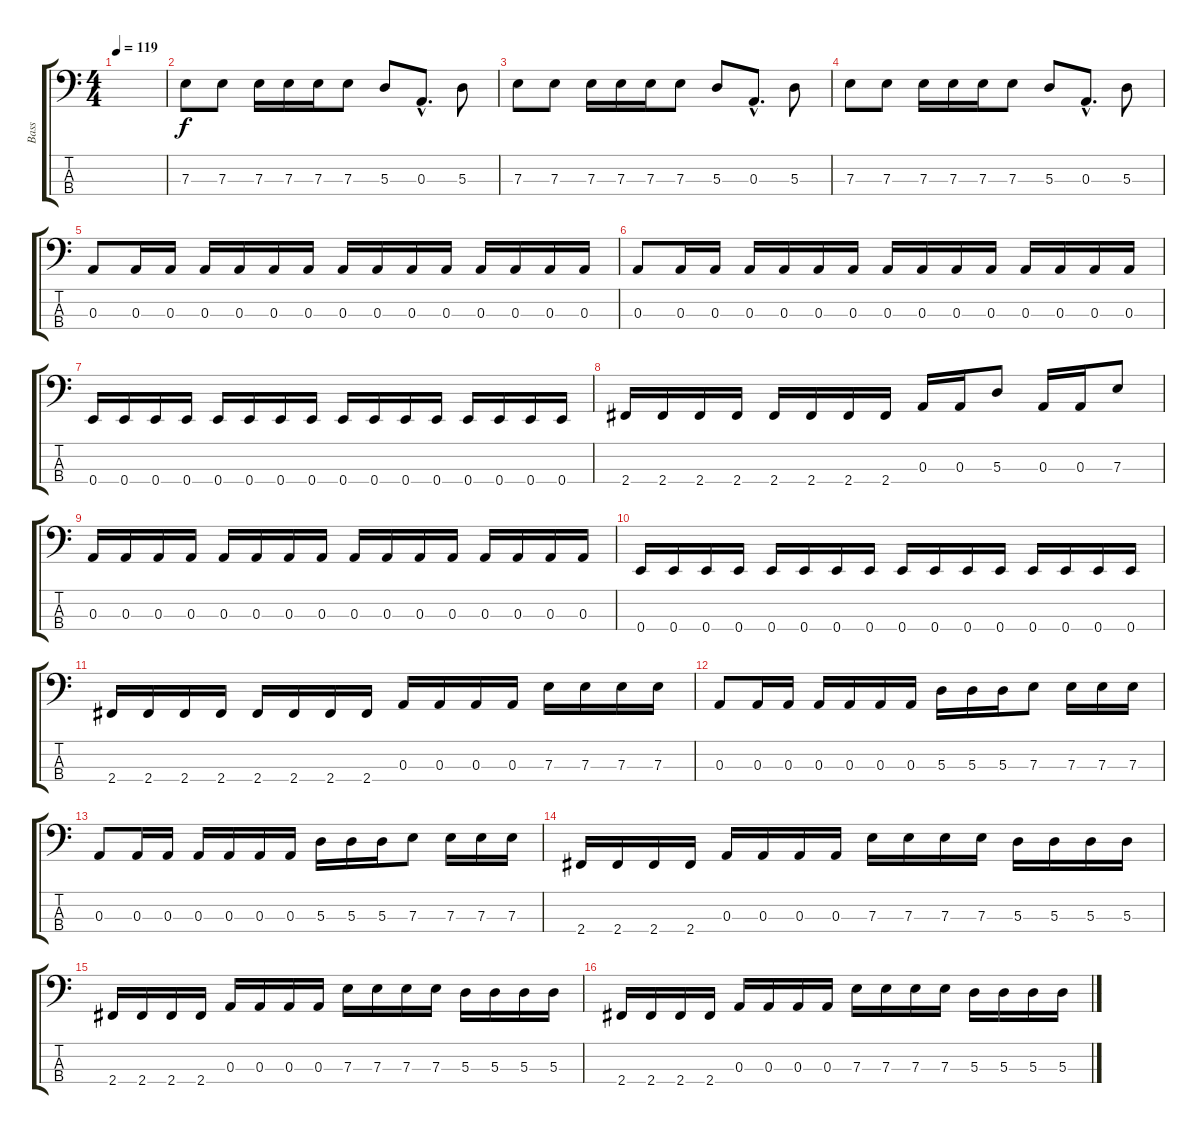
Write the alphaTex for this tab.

\track ("Bass" "Bass") {instrument electricbasspick}
\staff {score tabs}
\tuning (G2 D2 A1 E1) {hide}
\ts (4 4)
\tempo 119
\clef f4
\ks c
|
7.3.8 7.3.8 7.3.16 7.3.16 7.3.16 7.3.8 5.3.8 0.3{hac}.8{d} 5.3.8 |
7.3.8 7.3.8 7.3.16 7.3.16 7.3.16 7.3.8 5.3.8 0.3{hac}.8{d} 5.3.8 |
7.3.8 7.3.8 7.3.16 7.3.16 7.3.16 7.3.8 5.3.8 0.3{hac}.8{d} 5.3.8 |
0.3.8 0.3.16 0.3.16 0.3.16 0.3.16 0.3.16 0.3.16 0.3.16 0.3.16 0.3.16 0.3.16 0.3.16 0.3.16 0.3.16 0.3.16 |
0.3.8 0.3.16 0.3.16 0.3.16 0.3.16 0.3.16 0.3.16 0.3.16 0.3.16 0.3.16 0.3.16 0.3.16 0.3.16 0.3.16 0.3.16 |
0.4.16 0.4.16 0.4.16 0.4.16 0.4.16 0.4.16 0.4.16 0.4.16 0.4.16 0.4.16 0.4.16 0.4.16 0.4.16 0.4.16 0.4.16 0.4.16 |
2.4.16 2.4.16 2.4.16 2.4.16 2.4.16 2.4.16 2.4.16 2.4.16 0.3.16 0.3.16 5.3.8 0.3.16 0.3.16 7.3.8 |
0.3.16 0.3.16 0.3.16 0.3.16 0.3.16 0.3.16 0.3.16 0.3.16 0.3.16 0.3.16 0.3.16 0.3.16 0.3.16 0.3.16 0.3.16 0.3.16 |
0.4.16 0.4.16 0.4.16 0.4.16 0.4.16 0.4.16 0.4.16 0.4.16 0.4.16 0.4.16 0.4.16 0.4.16 0.4.16 0.4.16 0.4.16 0.4.16 |
2.4.16 2.4.16 2.4.16 2.4.16 2.4.16 2.4.16 2.4.16 2.4.16 0.3.16 0.3.16 0.3.16 0.3.16 7.3.16 7.3.16 7.3.16 7.3.16 |
0.3.8 0.3.16 0.3.16 0.3.16 0.3.16 0.3.16 0.3.16 5.3.16 5.3.16 5.3.16 7.3.8 7.3.16 7.3.16 7.3.16 |
0.3.8 0.3.16 0.3.16 0.3.16 0.3.16 0.3.16 0.3.16 5.3.16 5.3.16 5.3.16 7.3.8 7.3.16 7.3.16 7.3.16 |
2.4.16 2.4.16 2.4.16 2.4.16 0.3.16 0.3.16 0.3.16 0.3.16 7.3.16 7.3.16 7.3.16 7.3.16 5.3.16 5.3.16 5.3.16 5.3.16 |
2.4.16 2.4.16 2.4.16 2.4.16 0.3.16 0.3.16 0.3.16 0.3.16 7.3.16 7.3.16 7.3.16 7.3.16 5.3.16 5.3.16 5.3.16 5.3.16 |
2.4.16 2.4.16 2.4.16 2.4.16 0.3.16 0.3.16 0.3.16 0.3.16 7.3.16 7.3.16 7.3.16 7.3.16 5.3.16 5.3.16 5.3.16 5.3.16
